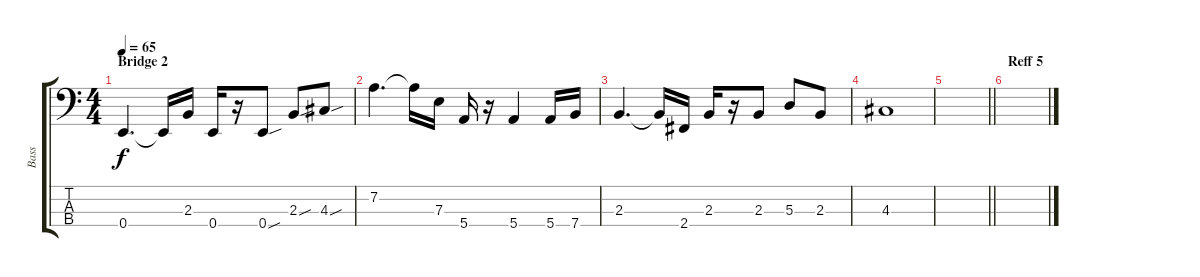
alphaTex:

\track ("Bass" "Bass") {instrument electricbassfinger}
\staff {score tabs}
\tuning (G2 D2 A1 E1) {hide}
\ts (4 4)
\section ("" "Bridge 2")
\tempo 65
\clef f4
\ks c
0.4.4{d dy f} 0.4{t}.16 2.3.16 0.4.16 r.16 0.4{sou}.8 2.3{sou}.8 4.3{sou}.8 |
7.2.4{d} 7.2{t}.16 7.3.16 5.4.16 r.16 5.4.4 5.4.16 7.4.16 |
2.3.4{d} 2.3{t}.16 2.4.16 2.3.16 r.16 2.3.8 5.3.8 2.3.8 |
4.3.1 |
\barLineRight lightlight
|
\section ("" "Reff 5")
